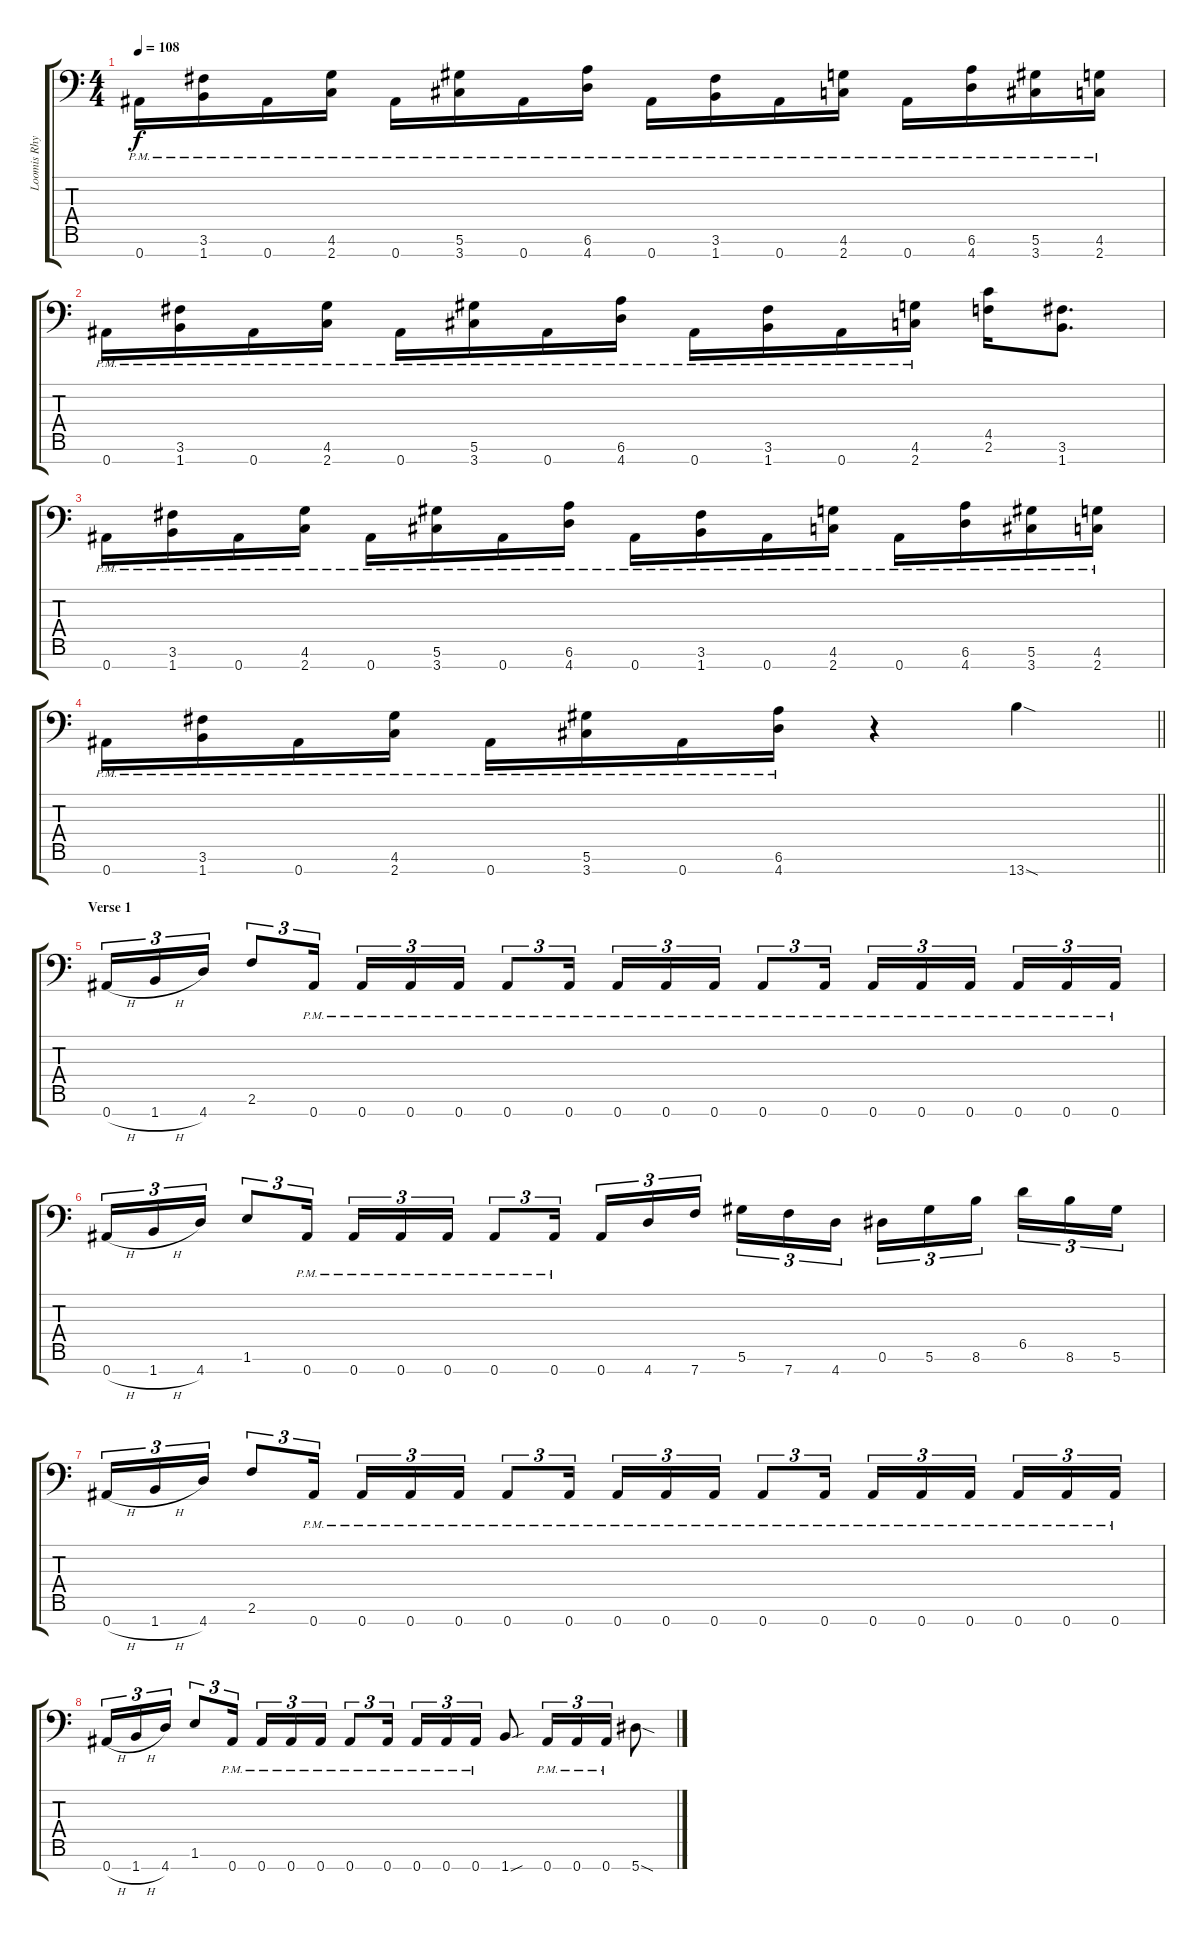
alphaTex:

\track ("Loomis Rhythm 1" "Loomis Rhy") {instrument distortionguitar}
\staff {score tabs}
\tuning (Eb4 Bb3 Gb3 Db3 Ab2 Eb2 Bb1) {hide}
\ts (4 4)
\tempo 108
\clef f4
\ks c
0.7{pm}.16{dy f} (3.6{pm} 1.7{pm}).16 0.7{pm}.16 (4.6{pm} 2.7{pm}).16 0.7{pm}.16 (5.6{pm} 3.7{pm}).16 0.7{pm}.16 (6.6{pm} 4.7{pm}).16 0.7{pm}.16 (3.6{pm} 1.7{pm}).16 0.7{pm}.16 (4.6{pm} 2.7{pm}).16 0.7{pm}.16 (6.6{pm} 4.7{pm}).16 (5.6{pm} 3.7{pm}).16 (4.6{pm} 2.7{pm}).16 |
0.7{pm}.16 (3.6{pm} 1.7{pm}).16 0.7{pm}.16 (4.6{pm} 2.7{pm}).16 0.7{pm}.16 (5.6{pm} 3.7{pm}).16 0.7{pm}.16 (6.6{pm} 4.7{pm}).16 0.7{pm}.16 (3.6{pm} 1.7{pm}).16 0.7{pm}.16 (4.6{pm} 2.7{pm}).16 (4.5 2.6).16 (3.6 1.7).8{d} |
0.7{pm}.16 (3.6{pm} 1.7{pm}).16 0.7{pm}.16 (4.6{pm} 2.7{pm}).16 0.7{pm}.16 (5.6{pm} 3.7{pm}).16 0.7{pm}.16 (6.6{pm} 4.7{pm}).16 0.7{pm}.16 (3.6{pm} 1.7{pm}).16 0.7{pm}.16 (4.6{pm} 2.7{pm}).16 0.7{pm}.16 (6.6{pm} 4.7{pm}).16 (5.6{pm} 3.7{pm}).16 (4.6{pm} 2.7{pm}).16 |
\barLineRight lightlight
0.7{pm}.16 (3.6{pm} 1.7{pm}).16 0.7{pm}.16 (4.6{pm} 2.7{pm}).16 0.7{pm}.16 (5.6{pm} 3.7{pm}).16 0.7{pm}.16 (6.6{pm} 4.7{pm}).16 r.4 13.7{sod}.4 |
\section ("" "Verse 1")
0.7{h}.16{tu (3 2)} 1.7{h}.16{tu (3 2)} 4.7.16{tu (3 2)} 2.6.8{tu (3 2)} 0.7{pm}.16{tu (3 2)} 0.7{pm}.16{tu (3 2)} 0.7{pm}.16{tu (3 2)} 0.7{pm}.16{tu (3 2)} 0.7{pm}.8{tu (3 2)} 0.7{pm}.16{tu (3 2)} 0.7{pm}.16{tu (3 2)} 0.7{pm}.16{tu (3 2)} 0.7{pm}.16{tu (3 2)} 0.7{pm}.8{tu (3 2)} 0.7{pm}.16{tu (3 2)} 0.7{pm}.16{tu (3 2)} 0.7{pm}.16{tu (3 2)} 0.7{pm}.16{tu (3 2) beam splitsecondary} 0.7{pm}.16{tu (3 2)} 0.7{pm}.16{tu (3 2)} 0.7{pm}.16{tu (3 2)} |
0.7{h}.16{tu (3 2)} 1.7{h}.16{tu (3 2)} 4.7.16{tu (3 2)} 1.6.8{tu (3 2)} 0.7{pm}.16{tu (3 2)} 0.7{pm}.16{tu (3 2)} 0.7{pm}.16{tu (3 2)} 0.7{pm}.16{tu (3 2)} 0.7{pm}.8{tu (3 2)} 0.7{pm}.16{tu (3 2)} 0.7.16{tu (3 2)} 4.7.16{tu (3 2)} 7.7.16{tu (3 2) beam splitsecondary} 5.6.16{tu (3 2)} 7.7.16{tu (3 2)} 4.7.16{tu (3 2)} 0.6.16{tu (3 2)} 5.6.16{tu (3 2)} 8.6.16{tu (3 2) beam splitsecondary} 6.5.16{tu (3 2)} 8.6.16{tu (3 2)} 5.6.16{tu (3 2)} |
0.7{h}.16{tu (3 2)} 1.7{h}.16{tu (3 2)} 4.7.16{tu (3 2)} 2.6.8{tu (3 2)} 0.7{pm}.16{tu (3 2)} 0.7{pm}.16{tu (3 2)} 0.7{pm}.16{tu (3 2)} 0.7{pm}.16{tu (3 2)} 0.7{pm}.8{tu (3 2)} 0.7{pm}.16{tu (3 2)} 0.7{pm}.16{tu (3 2)} 0.7{pm}.16{tu (3 2)} 0.7{pm}.16{tu (3 2)} 0.7{pm}.8{tu (3 2)} 0.7{pm}.16{tu (3 2)} 0.7{pm}.16{tu (3 2)} 0.7{pm}.16{tu (3 2)} 0.7{pm}.16{tu (3 2) beam splitsecondary} 0.7{pm}.16{tu (3 2)} 0.7{pm}.16{tu (3 2)} 0.7{pm}.16{tu (3 2)} |
0.7{h}.16{tu (3 2)} 1.7{h}.16{tu (3 2)} 4.7.16{tu (3 2)} 1.6.8{tu (3 2)} 0.7{pm}.16{tu (3 2)} 0.7{pm}.16{tu (3 2)} 0.7{pm}.16{tu (3 2)} 0.7{pm}.16{tu (3 2)} 0.7{pm}.8{tu (3 2)} 0.7{pm}.16{tu (3 2)} 0.7{pm}.16{tu (3 2)} 0.7{pm}.16{tu (3 2)} 0.7{pm}.16{tu (3 2)} 1.7{sou}.8 0.7{pm}.16{tu (3 2)} 0.7{pm}.16{tu (3 2)} 0.7{pm}.16{tu (3 2)} 5.7{sod}.8
